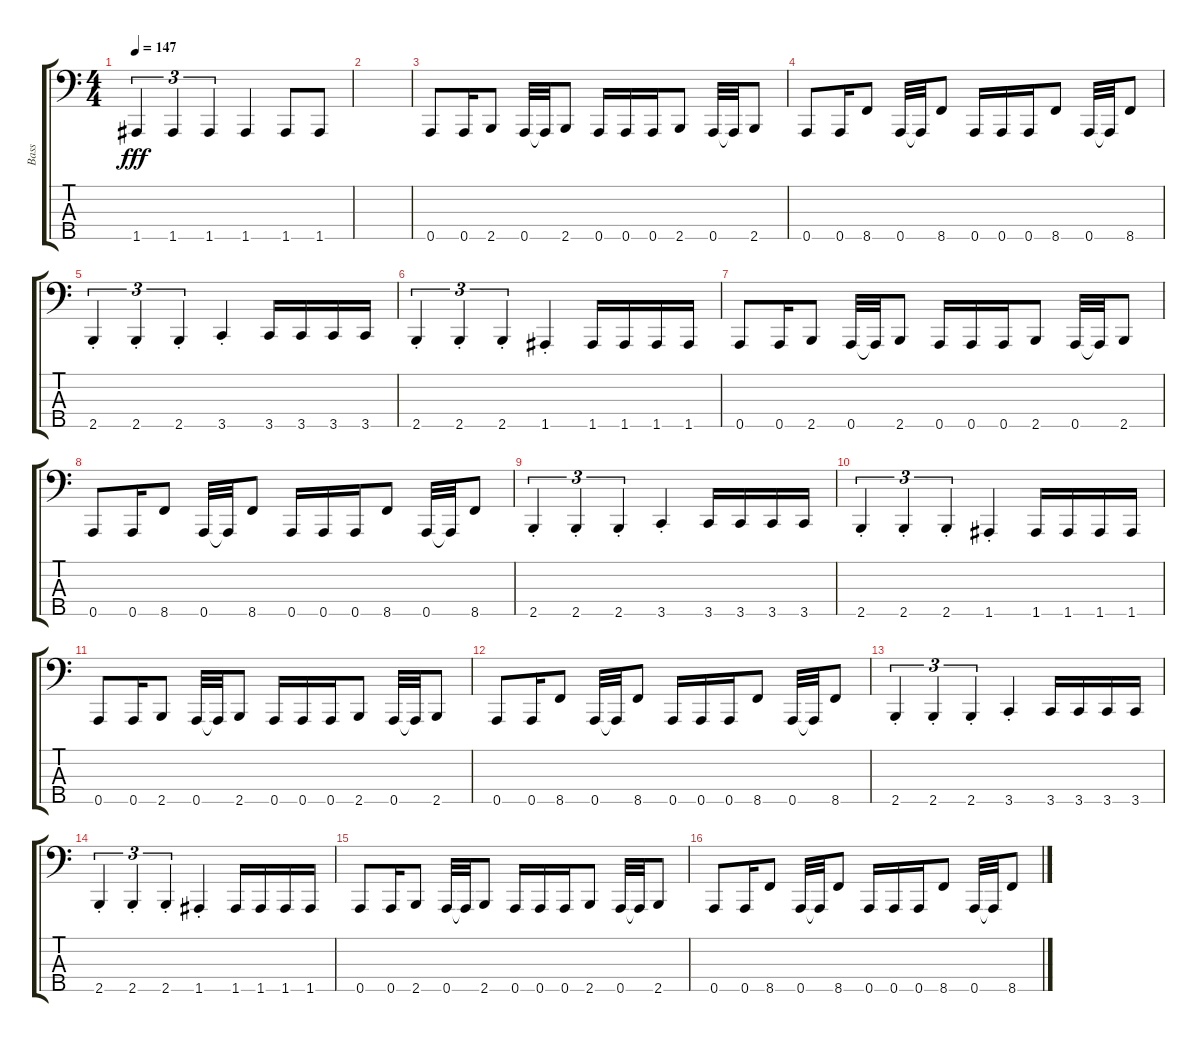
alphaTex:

\track ("Bass" "Bass") {instrument electricbasspick}
\staff {score tabs}
\tuning (G2 D2 A1 E1 A0) {hide}
\ts (4 4)
\tempo 147
\clef f4
\ks c
1.5.4{tu (3 2) dy fff} 1.5.4{tu (3 2)} 1.5.4{tu (3 2)} 1.5.4 1.5.8 1.5.8 |
|
0.5.8 0.5.16 2.5.8 0.5.32 0.5{t}.32 2.5.8 0.5.16 0.5.16 0.5.16 2.5.8 0.5.32 0.5{t}.32 2.5.8 |
0.5.8 0.5.16 8.5.8 0.5.32 0.5{t}.32 8.5.8 0.5.16 0.5.16 0.5.16 8.5.8 0.5.32 0.5{t}.32 8.5.8 |
2.5{st}.4{tu (3 2)} 2.5{st}.4{tu (3 2)} 2.5{st}.4{tu (3 2)} 3.5{st}.4 3.5.16 3.5.16 3.5.16 3.5.16 |
2.5{st}.4{tu (3 2)} 2.5{st}.4{tu (3 2)} 2.5{st}.4{tu (3 2)} 1.5{st}.4 1.5.16 1.5.16 1.5.16 1.5.16 |
0.5.8 0.5.16 2.5.8 0.5.32 0.5{t}.32 2.5.8 0.5.16 0.5.16 0.5.16 2.5.8 0.5.32 0.5{t}.32 2.5.8 |
0.5.8 0.5.16 8.5.8 0.5.32 0.5{t}.32 8.5.8 0.5.16 0.5.16 0.5.16 8.5.8 0.5.32 0.5{t}.32 8.5.8 |
2.5{st}.4{tu (3 2)} 2.5{st}.4{tu (3 2)} 2.5{st}.4{tu (3 2)} 3.5{st}.4 3.5.16 3.5.16 3.5.16 3.5.16 |
2.5{st}.4{tu (3 2)} 2.5{st}.4{tu (3 2)} 2.5{st}.4{tu (3 2)} 1.5{st}.4 1.5.16 1.5.16 1.5.16 1.5.16 |
0.5.8 0.5.16 2.5.8 0.5.32 0.5{t}.32 2.5.8 0.5.16 0.5.16 0.5.16 2.5.8 0.5.32 0.5{t}.32 2.5.8 |
0.5.8 0.5.16 8.5.8 0.5.32 0.5{t}.32 8.5.8 0.5.16 0.5.16 0.5.16 8.5.8 0.5.32 0.5{t}.32 8.5.8 |
2.5{st}.4{tu (3 2)} 2.5{st}.4{tu (3 2)} 2.5{st}.4{tu (3 2)} 3.5{st}.4 3.5.16 3.5.16 3.5.16 3.5.16 |
2.5{st}.4{tu (3 2)} 2.5{st}.4{tu (3 2)} 2.5{st}.4{tu (3 2)} 1.5{st}.4 1.5.16 1.5.16 1.5.16 1.5.16 |
0.5.8 0.5.16 2.5.8 0.5.32 0.5{t}.32 2.5.8 0.5.16 0.5.16 0.5.16 2.5.8 0.5.32 0.5{t}.32 2.5.8 |
0.5.8 0.5.16 8.5.8 0.5.32 0.5{t}.32 8.5.8 0.5.16 0.5.16 0.5.16 8.5.8 0.5.32 0.5{t}.32 8.5.8
